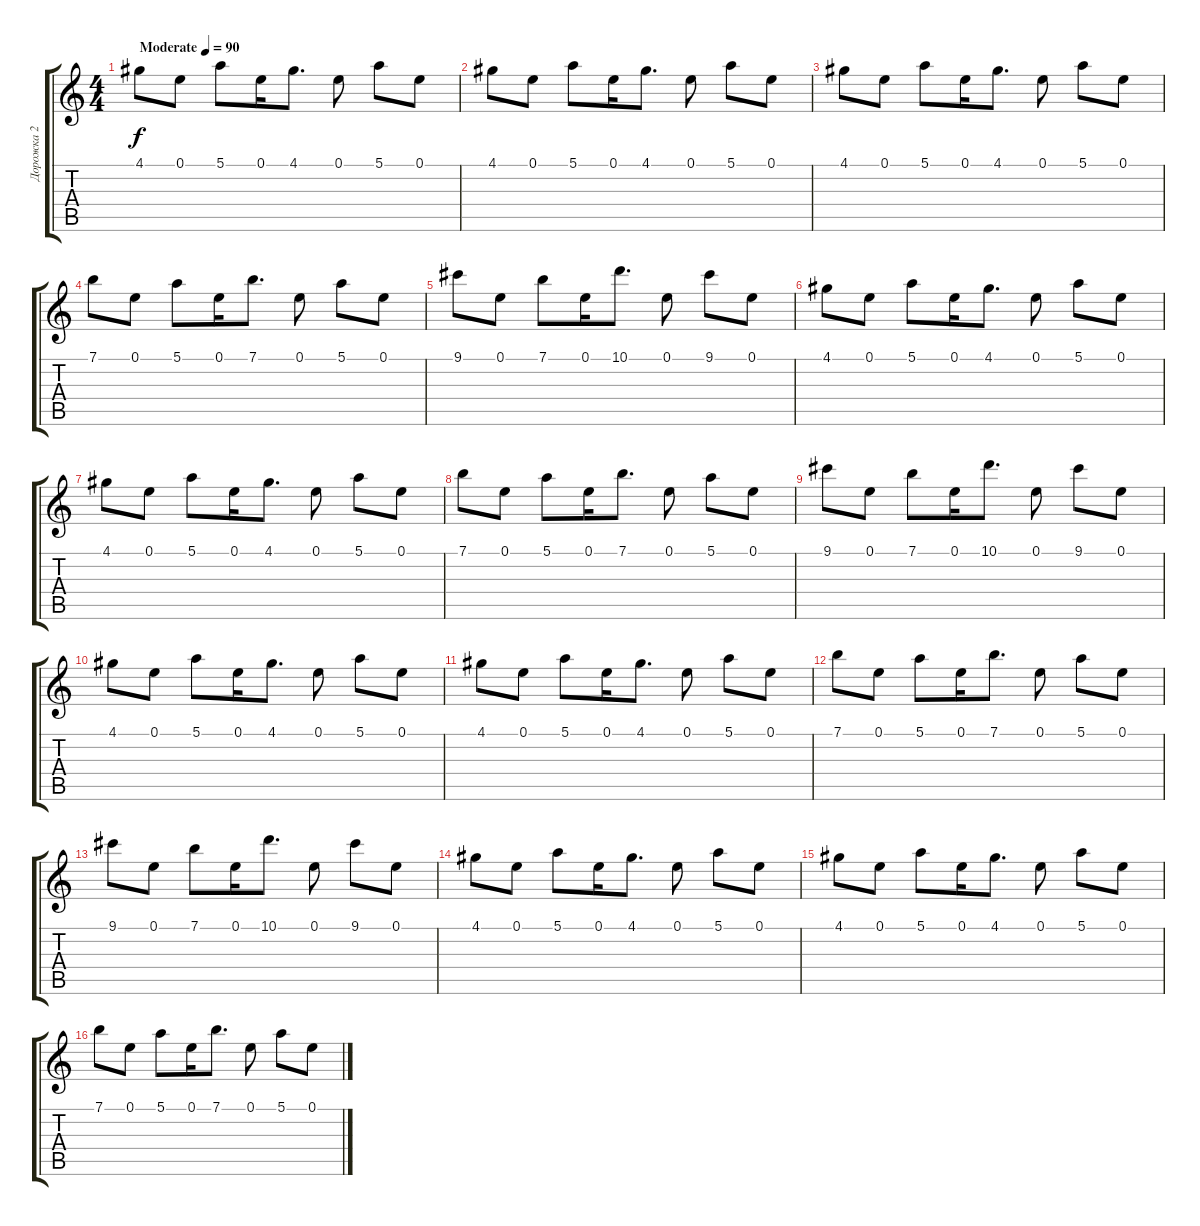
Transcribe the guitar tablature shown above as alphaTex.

\track ("Дорожка 2" "Дорожка 2") {instrument distortionguitar}
\staff {score tabs}
\tuning (E4 B3 G3 D3 A2 E2) {hide}
\ts (4 4)
\tempo (90 "Moderate")
\clef g2
\ks c
4.1.8{dy f instrument distortionguitar} 0.1.8 5.1.8 0.1.16 4.1.8{d} 0.1.8 5.1.8 0.1.8 |
4.1.8 0.1.8 5.1.8 0.1.16 4.1.8{d} 0.1.8 5.1.8 0.1.8 |
4.1.8 0.1.8 5.1.8 0.1.16 4.1.8{d} 0.1.8 5.1.8 0.1.8 |
7.1.8 0.1.8 5.1.8 0.1.16 7.1.8{d} 0.1.8 5.1.8 0.1.8 |
9.1.8 0.1.8 7.1.8 0.1.16 10.1.8{d} 0.1.8 9.1.8 0.1.8 |
4.1.8 0.1.8 5.1.8 0.1.16 4.1.8{d} 0.1.8 5.1.8 0.1.8 |
4.1.8 0.1.8 5.1.8 0.1.16 4.1.8{d} 0.1.8 5.1.8 0.1.8 |
7.1.8 0.1.8 5.1.8 0.1.16 7.1.8{d} 0.1.8 5.1.8 0.1.8 |
9.1.8 0.1.8 7.1.8 0.1.16 10.1.8{d} 0.1.8 9.1.8 0.1.8 |
4.1.8 0.1.8 5.1.8 0.1.16 4.1.8{d} 0.1.8 5.1.8 0.1.8 |
4.1.8 0.1.8 5.1.8 0.1.16 4.1.8{d} 0.1.8 5.1.8 0.1.8 |
7.1.8 0.1.8 5.1.8 0.1.16 7.1.8{d} 0.1.8 5.1.8 0.1.8 |
9.1.8 0.1.8 7.1.8 0.1.16 10.1.8{d} 0.1.8 9.1.8 0.1.8 |
4.1.8 0.1.8 5.1.8 0.1.16 4.1.8{d} 0.1.8 5.1.8 0.1.8 |
4.1.8 0.1.8 5.1.8 0.1.16 4.1.8{d} 0.1.8 5.1.8 0.1.8 |
7.1.8 0.1.8 5.1.8 0.1.16 7.1.8{d} 0.1.8 5.1.8 0.1.8
